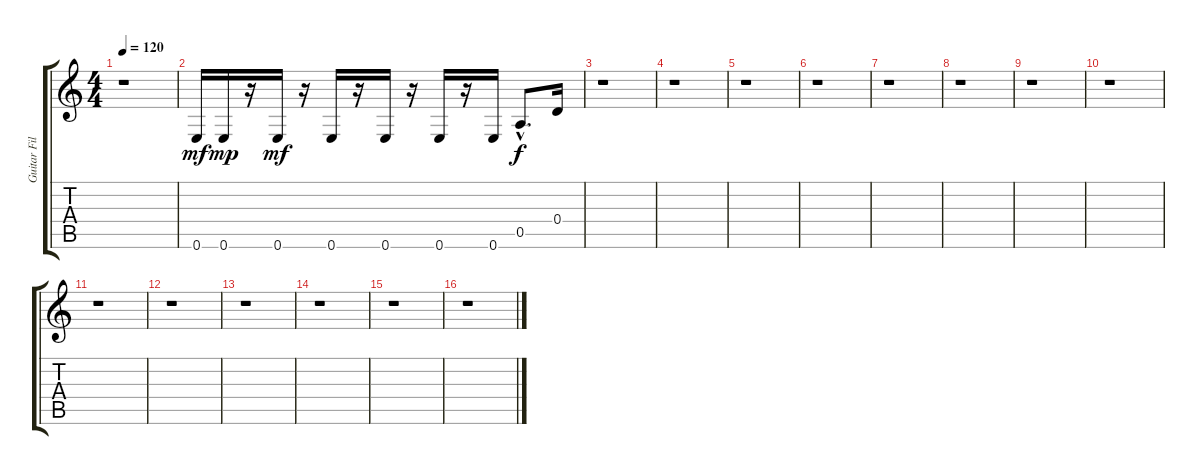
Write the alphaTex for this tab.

\track ("Guitar Fills" "Guitar Fil") {instrument distortionguitar}
\staff {score tabs}
\tuning (E4 B3 G3 D3 A2 E2) {hide}
\ts (4 4)
\tempo 120
\clef g2
\ks c
r.1{dy fff} |
0.6.16{dy mf balance 0} 0.6.16{dy mp} r.16 0.6.16{dy mf} r.16 0.6.16 r.16 0.6.16 r.16 0.6.16 r.16 0.6.16 0.5{hac}.8{d dy f} 0.4.16 |
r.1 |
r.1 |
r.1 |
r.1 |
r.1 |
r.1 |
r.1 |
r.1 |
r.1 |
r.1 |
r.1 |
r.1 |
r.1 |
r.1
